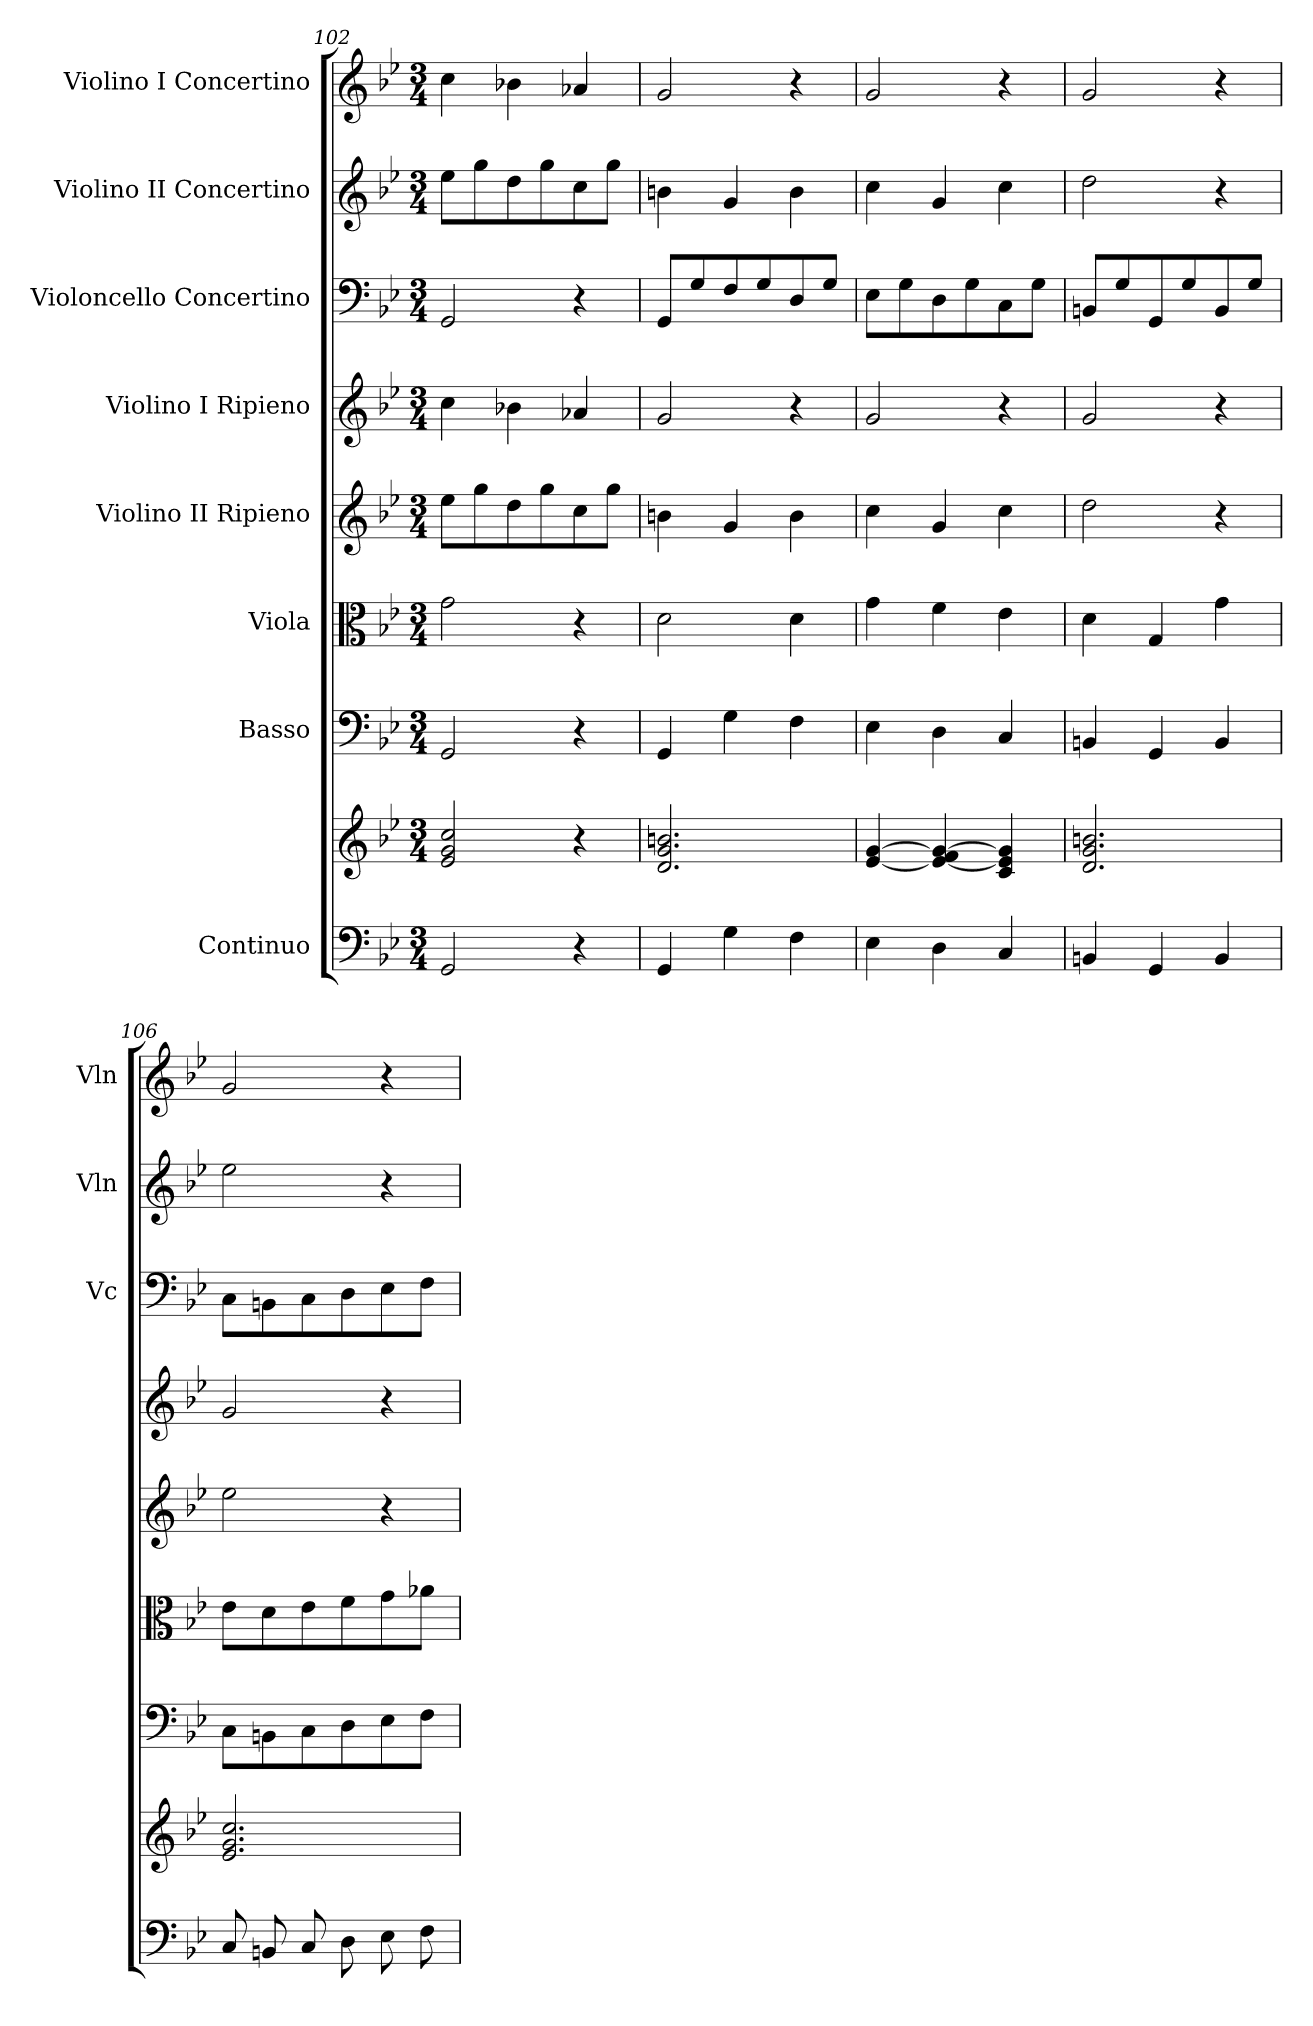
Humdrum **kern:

**kern	**kern	**kern	**kern	**kern	**kern	**kern	**kern	**kern
*part8	*part8	*part7	*part6	*part5	*part4	*part3	*part2	*part1
*staff9	*staff8	*staff7	*staff6	*staff5	*staff4	*staff3	*staff2	*staff1
*I"Continuo	*	*I"Basso	*I"Viola	*I"Violino II Ripieno	*I"Violino I Ripieno	*I"Violoncello Concertino	*I"Violino II Concertino	*I"Violino I Concertino
*	*	*	*	*	*	*I'Vc	*I'Vln	*I'Vln
!!LO:PB:g=z
*clefF4	*clefG2	*clefF4	*clefC3	*clefG2	*clefG2	*clefF4	*clefG2	*clefG2
*k[b-e-]	*k[b-e-]	*k[b-e-]	*k[b-e-]	*k[b-e-]	*k[b-e-]	*k[b-e-]	*k[b-e-]	*k[b-e-]
*M3/4	*M3/4	*M3/4	*M3/4	*M3/4	*M3/4	*M3/4	*M3/4	*M3/4
=102	=102	=102	=102	=102	=102	=102	=102	=102
2GG/	2e-/ 2g/ 2cc/	2GG/	2g\	8ee-\L	4cc\	2GG/	8ee-\L	4cc\
.	.	.	.	8gg\	.	.	8gg\	.
.	.	.	.	8dd\	4b-X\	.	8dd\	4b-X\
.	.	.	.	8gg\	.	.	8gg\	.
4r	4r	4r	4r	8cc\	4a-X/	4r	8cc\	4a-X/
.	.	.	.	8gg\J	.	.	8gg\J	.
=103	=103	=103	=103	=103	=103	=103	=103	=103
4GG/	2.d/ 2.g/ 2.bn/	4GG/	2d\	4bn\	2g/	8GG/L	4bn\	2g/
.	.	.	.	.	.	8G/	.	.
4G\	.	4G\	.	4g/	.	8F/	4g/	.
.	.	.	.	.	.	8G/	.	.
4F\	.	4F\	4d\	4b\	4r	8D/	4b\	4r
.	.	.	.	.	.	8G/J	.	.
=104	=104	=104	=104	=104	=104	=104	=104	=104
4E-\	[4e-/ [4g/	4E-\	4g\	4cc\	2g/	8E-\L	4cc\	2g/
.	.	.	.	.	.	8G\	.	.
4D\	4e-/_ 4f/ 4g/_	4D\	4f\	4g/	.	8D\	4g/	.
.	.	.	.	.	.	8G\	.	.
4C/	4c/ 4e-/] 4g/]	4C/	4e-\	4cc\	4r	8C\	4cc\	4r
.	.	.	.	.	.	8G\J	.	.
=105	=105	=105	=105	=105	=105	=105	=105	=105
4BBn/	2.d/ 2.g/ 2.bn/	4BBn/	4d\	2dd\	2g/	8BBn/L	2dd\	2g/
.	.	.	.	.	.	8G/	.	.
4GG/	.	4GG/	4G/	.	.	8GG/	.	.
.	.	.	.	.	.	8G/	.	.
4BB/	.	4BB/	4g\	4r	4r	8BB/	4r	4r
.	.	.	.	.	.	8G/J	.	.
=106	=106	=106	=106	=106	=106	=106	=106	=106
8C/	2.e-/ 2.g/ 2.cc/	8C\L	8e-\L	2ee-\	2g/	8C\L	2ee-\	2g/
8BBn/	.	8BBn\	8d\	.	.	8BBn\	.	.
8C/	.	8C\	8e-\	.	.	8C\	.	.
8D\	.	8D\	8f\	.	.	8D\	.	.
8E-\	.	8E-\	8g\	4r	4r	8E-\	4r	4r
8F\	.	8F\J	8a-X\J	.	.	8F\J	.	.
=	=	=	=	=	=	=	=	=
*-	*-	*-	*-	*-	*-	*-	*-	*-
